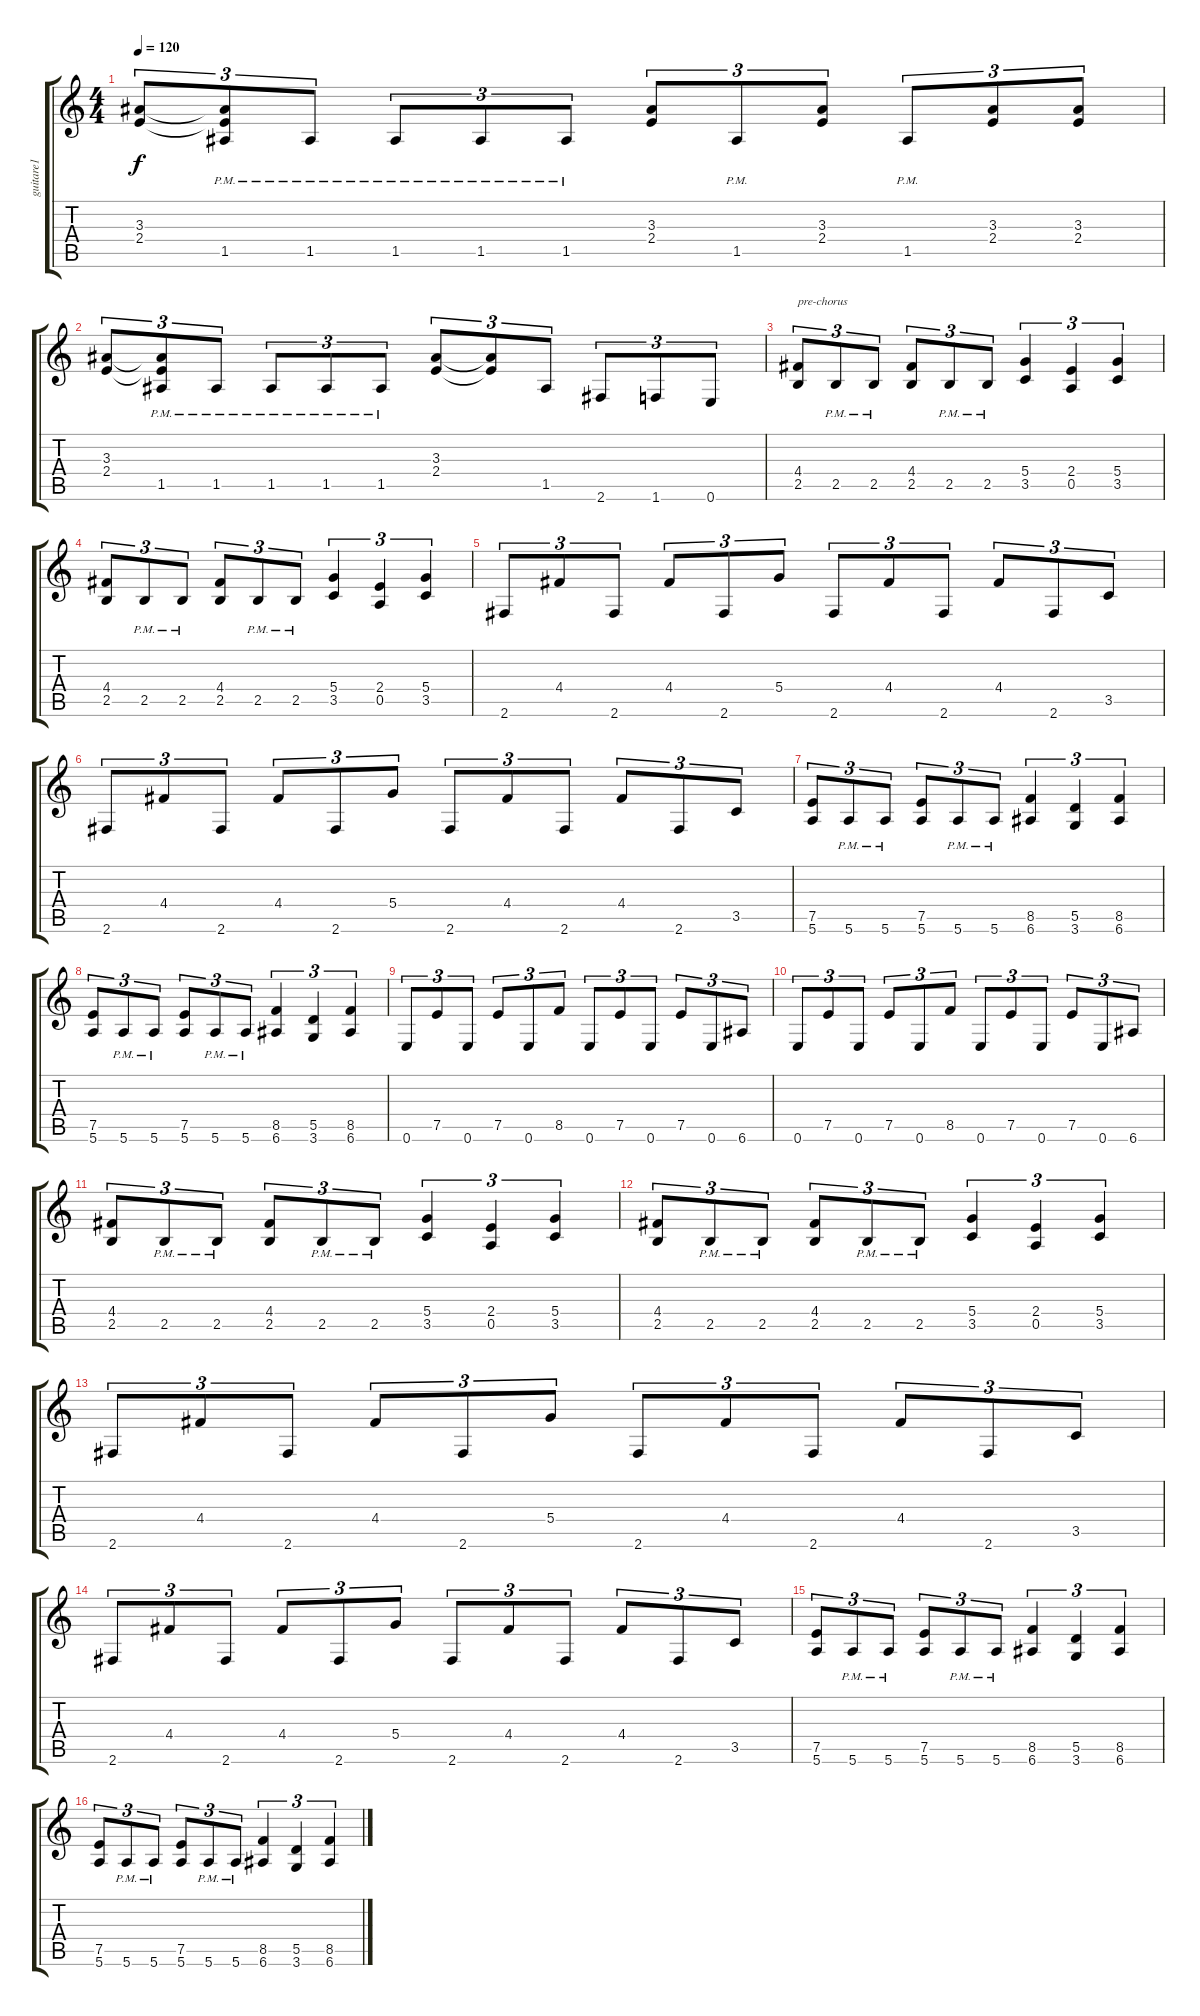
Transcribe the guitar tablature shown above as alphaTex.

\track ("guitare1" "guitare1") {instrument distortionguitar}
\staff {score tabs}
\tuning (E4 B3 G3 D3 A2 E2) {hide}
\ts (4 4)
\tempo 120
\clef g2
\ks c
(3.3 2.4).8{tu (3 2) dy f} (3.3{t} 2.4{t} 1.5{pm}).8{tu (3 2)} 1.5{pm}.8{tu (3 2)} 1.5{pm}.8{tu (3 2)} 1.5{pm}.8{tu (3 2)} 1.5{pm}.8{tu (3 2)} (3.3 2.4).8{tu (3 2)} 1.5{pm}.8{tu (3 2)} (3.3 2.4).8{tu (3 2)} 1.5{pm}.8{tu (3 2)} (3.3 2.4).8{tu (3 2)} (3.3 2.4).8{tu (3 2)} |
(3.3 2.4).8{tu (3 2)} (3.3{t} 2.4{t} 1.5{pm}).8{tu (3 2)} 1.5{pm}.8{tu (3 2)} 1.5{pm}.8{tu (3 2)} 1.5{pm}.8{tu (3 2)} 1.5{pm}.8{tu (3 2)} (3.3 2.4).8{tu (3 2)} (3.3{t} 2.4{t}).8{tu (3 2)} 1.5.8{tu (3 2)} 2.6.8{tu (3 2)} 1.6.8{tu (3 2)} 0.6.8{tu (3 2)} |
(4.4 2.5).8{tu (3 2) txt "pre-chorus"} 2.5{pm}.8{tu (3 2)} 2.5{pm}.8{tu (3 2)} (4.4 2.5).8{tu (3 2)} 2.5{pm}.8{tu (3 2)} 2.5{pm}.8{tu (3 2)} (5.4 3.5).4{tu (3 2)} (2.4 0.5).4{tu (3 2)} (5.4 3.5).4{tu (3 2)} |
(4.4 2.5).8{tu (3 2)} 2.5{pm}.8{tu (3 2)} 2.5{pm}.8{tu (3 2)} (4.4 2.5).8{tu (3 2)} 2.5{pm}.8{tu (3 2)} 2.5{pm}.8{tu (3 2)} (5.4 3.5).4{tu (3 2)} (2.4 0.5).4{tu (3 2)} (5.4 3.5).4{tu (3 2)} |
2.6.8{tu (3 2)} 4.4.8{tu (3 2)} 2.6.8{tu (3 2)} 4.4.8{tu (3 2)} 2.6.8{tu (3 2)} 5.4.8{tu (3 2)} 2.6.8{tu (3 2)} 4.4.8{tu (3 2)} 2.6.8{tu (3 2)} 4.4.8{tu (3 2)} 2.6.8{tu (3 2)} 3.5.8{tu (3 2)} |
2.6.8{tu (3 2)} 4.4.8{tu (3 2)} 2.6.8{tu (3 2)} 4.4.8{tu (3 2)} 2.6.8{tu (3 2)} 5.4.8{tu (3 2)} 2.6.8{tu (3 2)} 4.4.8{tu (3 2)} 2.6.8{tu (3 2)} 4.4.8{tu (3 2)} 2.6.8{tu (3 2)} 3.5.8{tu (3 2)} |
(7.5 5.6).8{tu (3 2)} 5.6{pm}.8{tu (3 2)} 5.6{pm}.8{tu (3 2)} (7.5 5.6).8{tu (3 2)} 5.6{pm}.8{tu (3 2)} 5.6{pm}.8{tu (3 2)} (8.5 6.6).4{tu (3 2)} (5.5 3.6).4{tu (3 2)} (8.5 6.6).4{tu (3 2)} |
(7.5 5.6).8{tu (3 2)} 5.6{pm}.8{tu (3 2)} 5.6{pm}.8{tu (3 2)} (7.5 5.6).8{tu (3 2)} 5.6{pm}.8{tu (3 2)} 5.6{pm}.8{tu (3 2)} (8.5 6.6).4{tu (3 2)} (5.5 3.6).4{tu (3 2)} (8.5 6.6).4{tu (3 2)} |
0.6.8{tu (3 2)} 7.5.8{tu (3 2)} 0.6.8{tu (3 2)} 7.5.8{tu (3 2)} 0.6.8{tu (3 2)} 8.5.8{tu (3 2)} 0.6.8{tu (3 2)} 7.5.8{tu (3 2)} 0.6.8{tu (3 2)} 7.5.8{tu (3 2)} 0.6.8{tu (3 2)} 6.6.8{tu (3 2)} |
0.6.8{tu (3 2)} 7.5.8{tu (3 2)} 0.6.8{tu (3 2)} 7.5.8{tu (3 2)} 0.6.8{tu (3 2)} 8.5.8{tu (3 2)} 0.6.8{tu (3 2)} 7.5.8{tu (3 2)} 0.6.8{tu (3 2)} 7.5.8{tu (3 2)} 0.6.8{tu (3 2)} 6.6.8{tu (3 2)} |
(4.4 2.5).8{tu (3 2)} 2.5{pm}.8{tu (3 2)} 2.5{pm}.8{tu (3 2)} (4.4 2.5).8{tu (3 2)} 2.5{pm}.8{tu (3 2)} 2.5{pm}.8{tu (3 2)} (5.4 3.5).4{tu (3 2)} (2.4 0.5).4{tu (3 2)} (5.4 3.5).4{tu (3 2)} |
(4.4 2.5).8{tu (3 2)} 2.5{pm}.8{tu (3 2)} 2.5{pm}.8{tu (3 2)} (4.4 2.5).8{tu (3 2)} 2.5{pm}.8{tu (3 2)} 2.5{pm}.8{tu (3 2)} (5.4 3.5).4{tu (3 2)} (2.4 0.5).4{tu (3 2)} (5.4 3.5).4{tu (3 2)} |
2.6.8{tu (3 2)} 4.4.8{tu (3 2)} 2.6.8{tu (3 2)} 4.4.8{tu (3 2)} 2.6.8{tu (3 2)} 5.4.8{tu (3 2)} 2.6.8{tu (3 2)} 4.4.8{tu (3 2)} 2.6.8{tu (3 2)} 4.4.8{tu (3 2)} 2.6.8{tu (3 2)} 3.5.8{tu (3 2)} |
2.6.8{tu (3 2)} 4.4.8{tu (3 2)} 2.6.8{tu (3 2)} 4.4.8{tu (3 2)} 2.6.8{tu (3 2)} 5.4.8{tu (3 2)} 2.6.8{tu (3 2)} 4.4.8{tu (3 2)} 2.6.8{tu (3 2)} 4.4.8{tu (3 2)} 2.6.8{tu (3 2)} 3.5.8{tu (3 2)} |
(7.5 5.6).8{tu (3 2)} 5.6{pm}.8{tu (3 2)} 5.6{pm}.8{tu (3 2)} (7.5 5.6).8{tu (3 2)} 5.6{pm}.8{tu (3 2)} 5.6{pm}.8{tu (3 2)} (8.5 6.6).4{tu (3 2)} (5.5 3.6).4{tu (3 2)} (8.5 6.6).4{tu (3 2)} |
(7.5 5.6).8{tu (3 2)} 5.6{pm}.8{tu (3 2)} 5.6{pm}.8{tu (3 2)} (7.5 5.6).8{tu (3 2)} 5.6{pm}.8{tu (3 2)} 5.6{pm}.8{tu (3 2)} (8.5 6.6).4{tu (3 2)} (5.5 3.6).4{tu (3 2)} (8.5 6.6).4{tu (3 2)}
